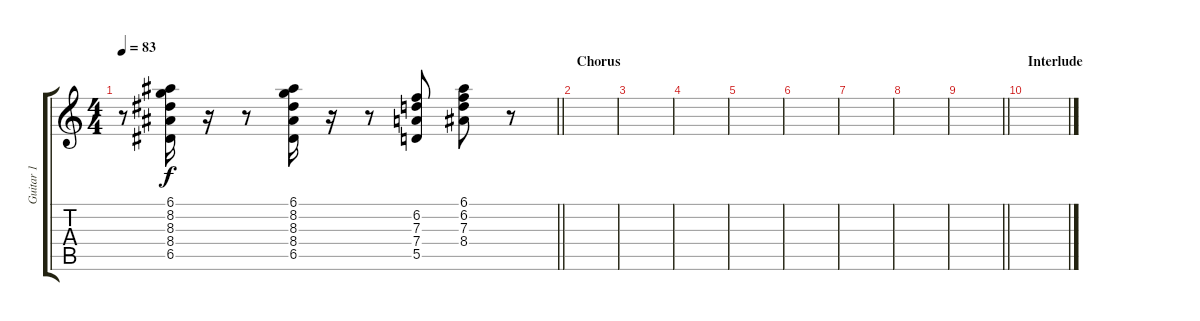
\track ("Guitar 1" "Guitar 1") {instrument electricguitarclean}
\staff {score tabs}
\tuning (E4 B3 G3 D3 A2 E2) {hide}
\ts (4 4)
\tempo 83
\clef g2
\barLineRight lightlight
\ks c
r.8{dy f} (6.1 8.2 8.3 8.4 6.5).16 r.16 r.8 (6.1 8.2 8.3 8.4 6.5).16 r.16 r.8 (6.2 7.3 7.4 5.5).8 (6.1 6.2 7.3 8.4).8 r.8 |
\section ("" "Chorus")
|
|
|
|
|
|
|
\barLineRight lightlight
|
\section ("" "Interlude")
